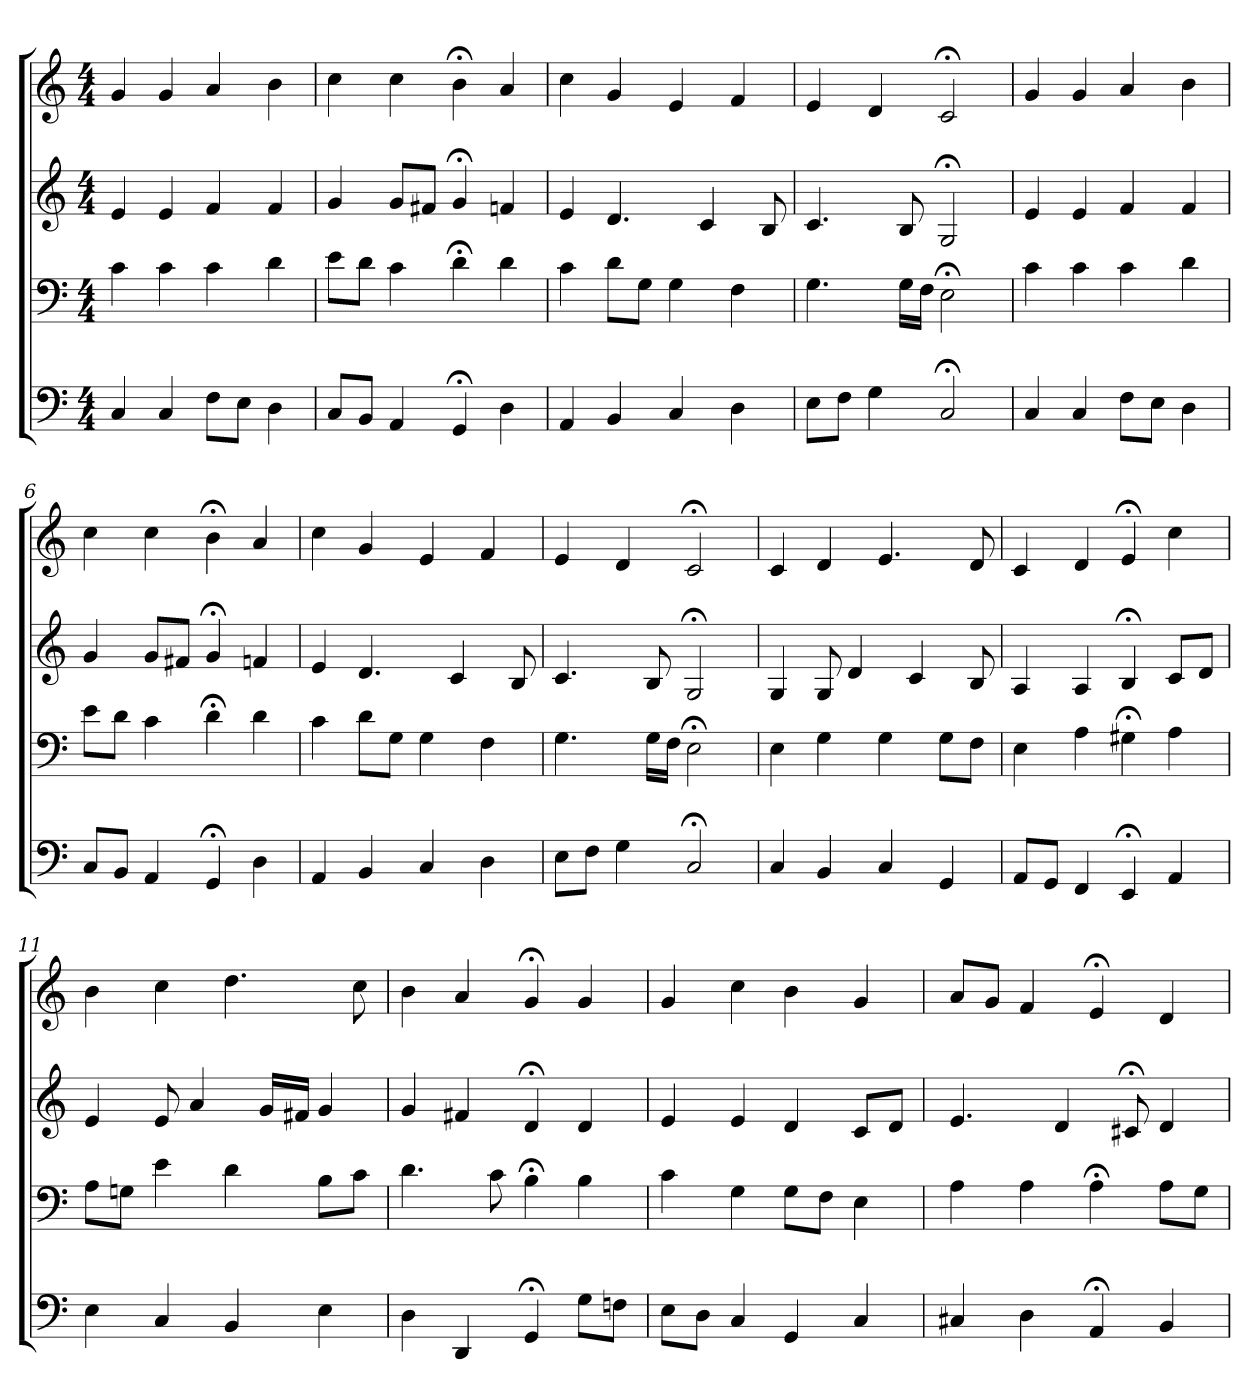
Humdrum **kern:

**kern	**kern	**kern	**kern
*part4	*part3	*part2	*part1
*staff4	*staff3	*staff2	*staff1
*clefF4	*clefF4	*clefG2	*clefG2
*k[]	*k[]	*k[]	*k[]
*C:	*C:	*C:	*C:
*M4/4	*M4/4	*M4/4	*M4/4
=1	=1	=1	=1
4C	4c	4e	4g
4C	4c	4e	4g
8F\L	4c	4f	4a
8E\J	.	.	.
4D	4d	4f	4b
=2	=2	=2	=2
8C/L	8e\L	4g	4cc
8BB/J	8d\J	.	.
4AA	4c	8g/L	4cc
.	.	8f#X/J	.
4GG;<	4d;<	4g;<	4b;<
4D	4d	4fn	4a
=3	=3	=3	=3
4AA	4c	4e	4cc
4BB	8d\L	4.d	4g
.	8G\J	.	.
4C	4G	.	4e
.	.	4c	.
4D	4F	.	4f
.	.	8B	.
=4	=4	=4	=4
8E\L	4.G	4.c	4e
8F\J	.	.	.
4G	.	.	4d
.	16G\LL	8B	.
.	16F\JJ	.	.
2C;<	2E;<	2G;<	2c;<
=5	=5	=5	=5
4C	4c	4e	4g
4C	4c	4e	4g
8F\L	4c	4f	4a
8E\J	.	.	.
4D	4d	4f	4b
=6	=6	=6	=6
8C/L	8e\L	4g	4cc
8BB/J	8d\J	.	.
4AA	4c	8g/L	4cc
.	.	8f#X/J	.
4GG;<	4d;<	4g;<	4b;<
4D	4d	4fn	4a
=7	=7	=7	=7
4AA	4c	4e	4cc
4BB	8d\L	4.d	4g
.	8G\J	.	.
4C	4G	.	4e
.	.	4c	.
4D	4F	.	4f
.	.	8B	.
=8	=8	=8	=8
8E\L	4.G	4.c	4e
8F\J	.	.	.
4G	.	.	4d
.	16G\LL	8B	.
.	16F\JJ	.	.
2C;<	2E;<	2G;<	2c;<
=9	=9	=9	=9
4C	4E	4G	4c
4BB	4G	8G	4d
.	.	4d	.
4C	4G	.	4.e
.	.	4c	.
4GG	8G\L	.	.
.	8F\J	8B	8d
=10	=10	=10	=10
8AA/L	4E	4A	4c
8GG/J	.	.	.
4FF	4A	4A	4d
4EE;<	4G#X;<	4B;<	4e;<
4AA	4A	8c/L	4cc
.	.	8d/J	.
=11	=11	=11	=11
4E	8A\L	4e	4b
.	8Gn\J	.	.
4C	4e	8e	4cc
.	.	4a	.
4BB	4d	.	4.dd
.	.	16g/LL	.
.	.	16f#X/JJ	.
4E	8B\L	4g	.
.	8c\J	.	8cc
=12	=12	=12	=12
4D	4.d	4g	4b
4DD	.	4f#X	4a
.	8c	.	.
4GG;<	4B;<	4d;<	4g;<
8G\L	4B	4d	4g
8Fn\J	.	.	.
=13	=13	=13	=13
8E\L	4c	4e	4g
8D\J	.	.	.
4C	4G	4e	4cc
4GG	8G\L	4d	4b
.	8F\J	.	.
4C	4E	8c/L	4g
.	.	8d/J	.
=14	=14	=14	=14
4C#X	4A	4.e	8a/L
.	.	.	8g/J
4D	4A	.	4f
.	.	4d	.
4AA;<	4A;<	.	4e;<
.	.	8c#X;<	.
4BB	8A\L	4d	4d
.	8G\J	.	.
=	=	=	=
*-	*-	*-	*-
